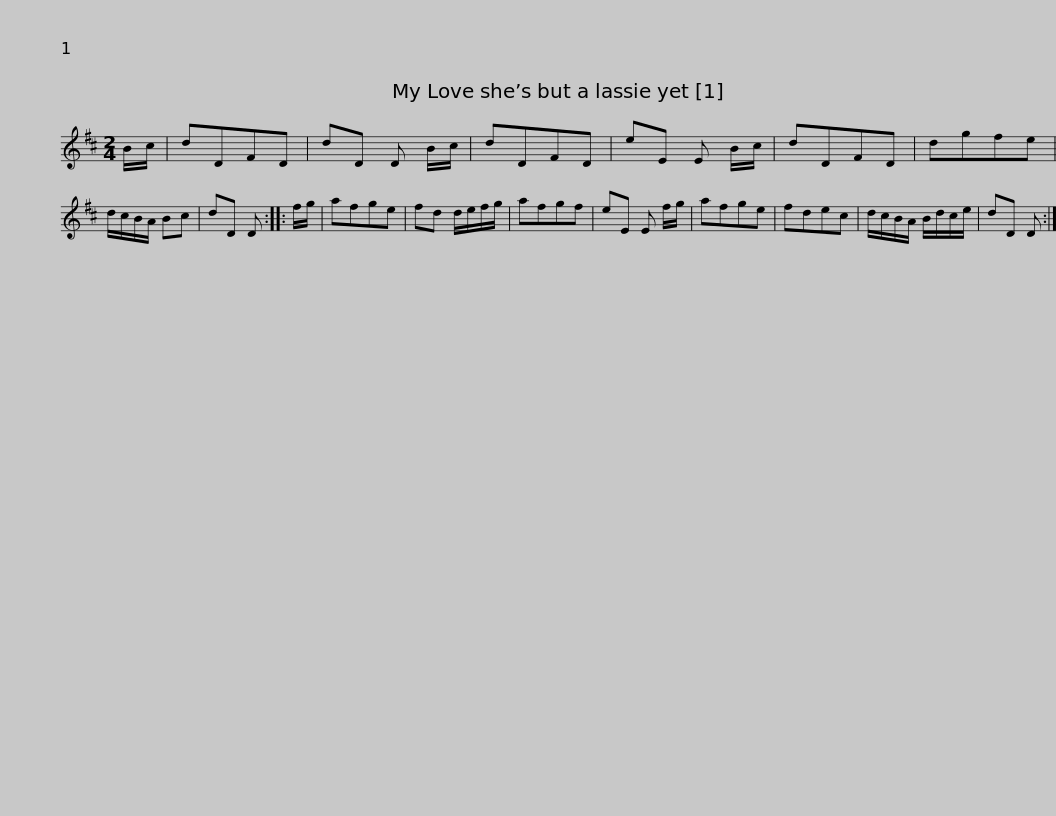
X:1
L:1/8
M:2/4
I:linebreak $
K:D
V:1 treble
V:1
 B/c/ | dDFD | dD D B/c/ | dDFD | eE E B/c/ | %5
 dDFD | dgfe | d/c/B/A/ Bc | dD D :: f/g/ |$ %10
 afge | fd d/e/f/g/ | afgf | eE E f/g/ | afge | %15
 fdec | d/c/B/A/ B/d/c/e/ | dD D :| %18
